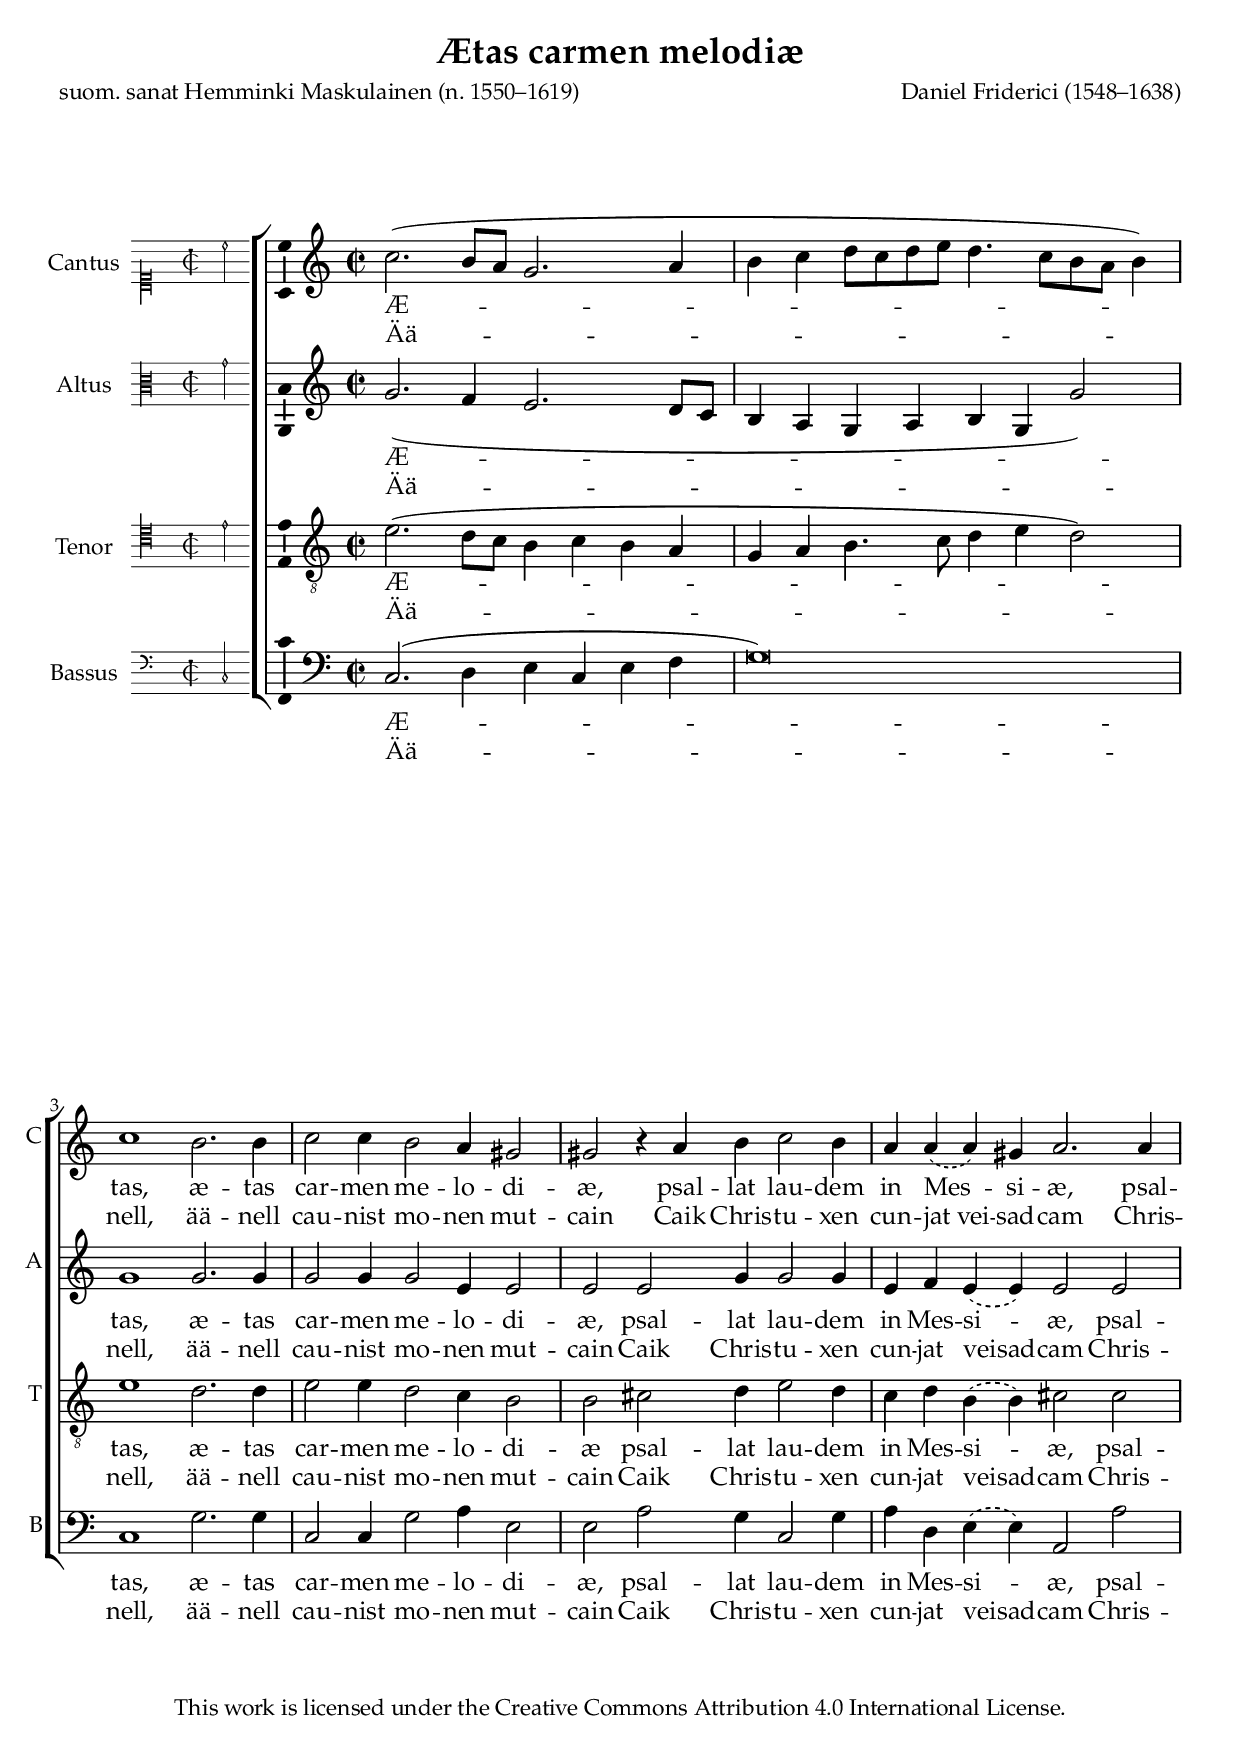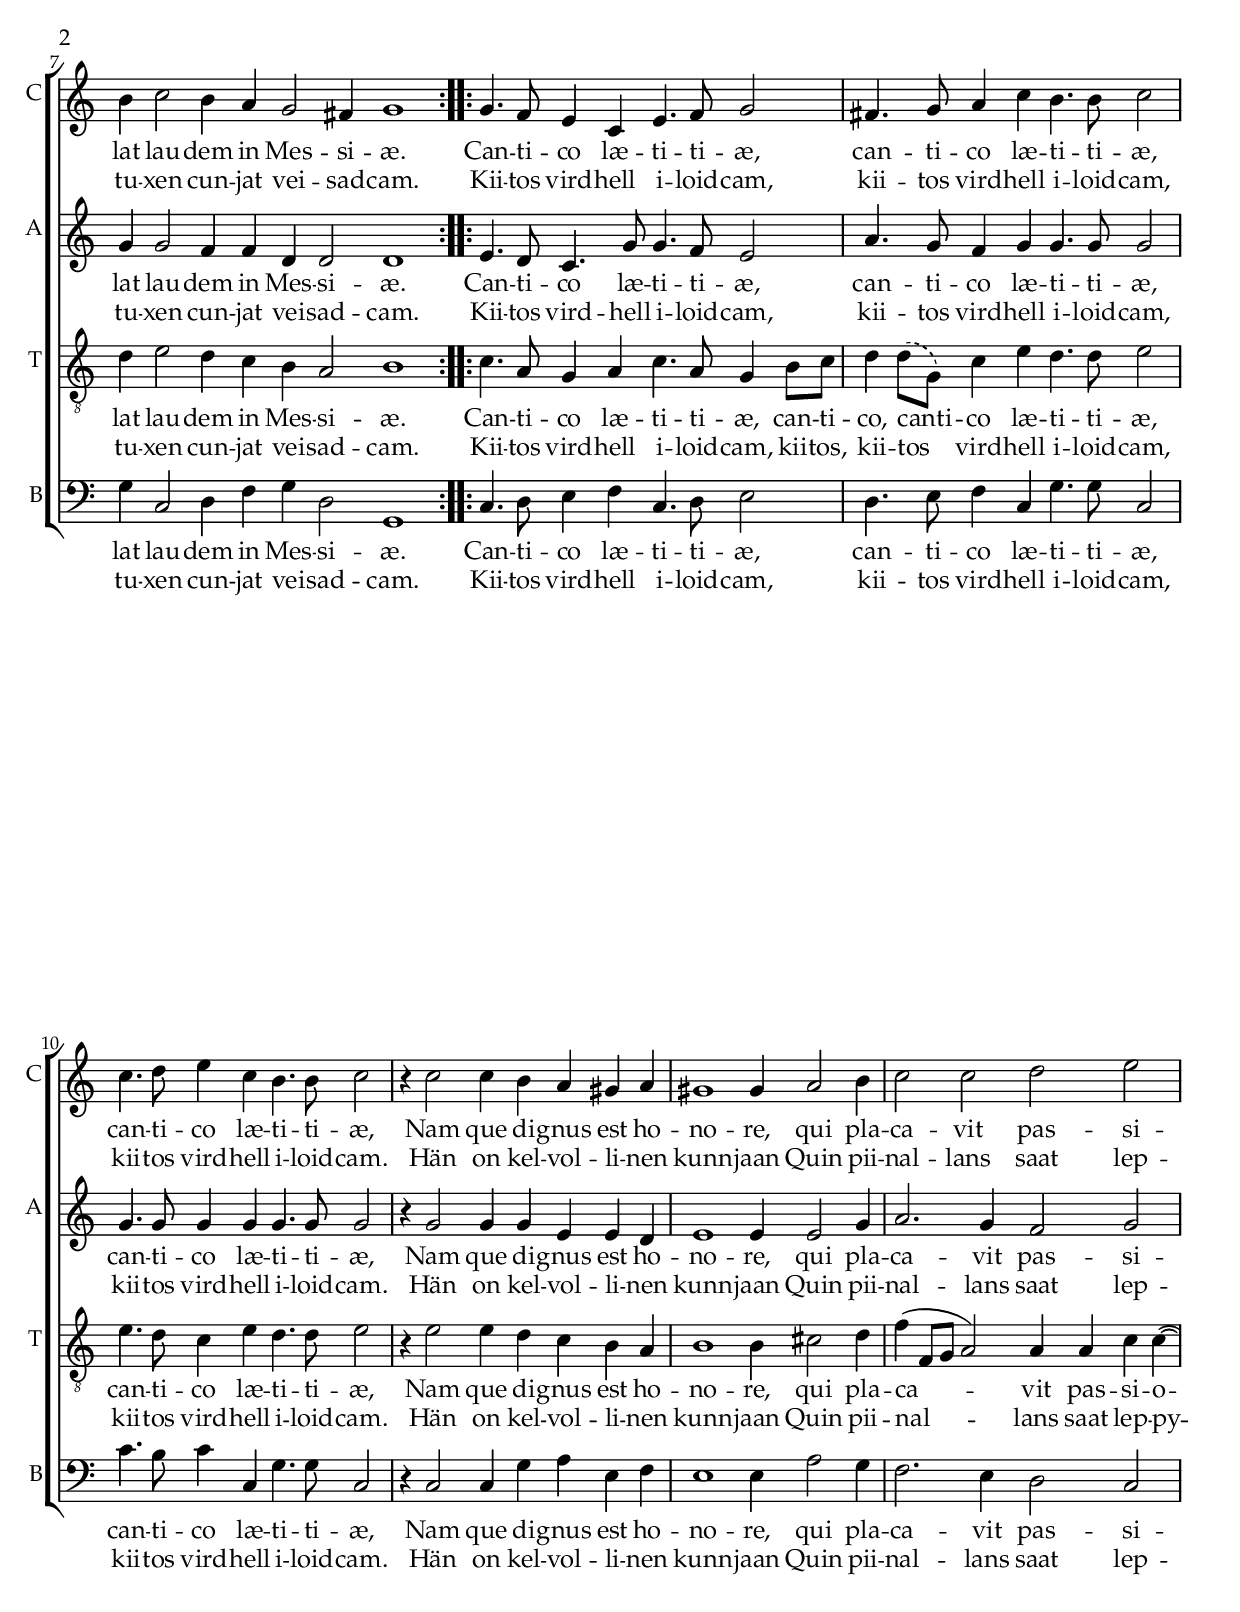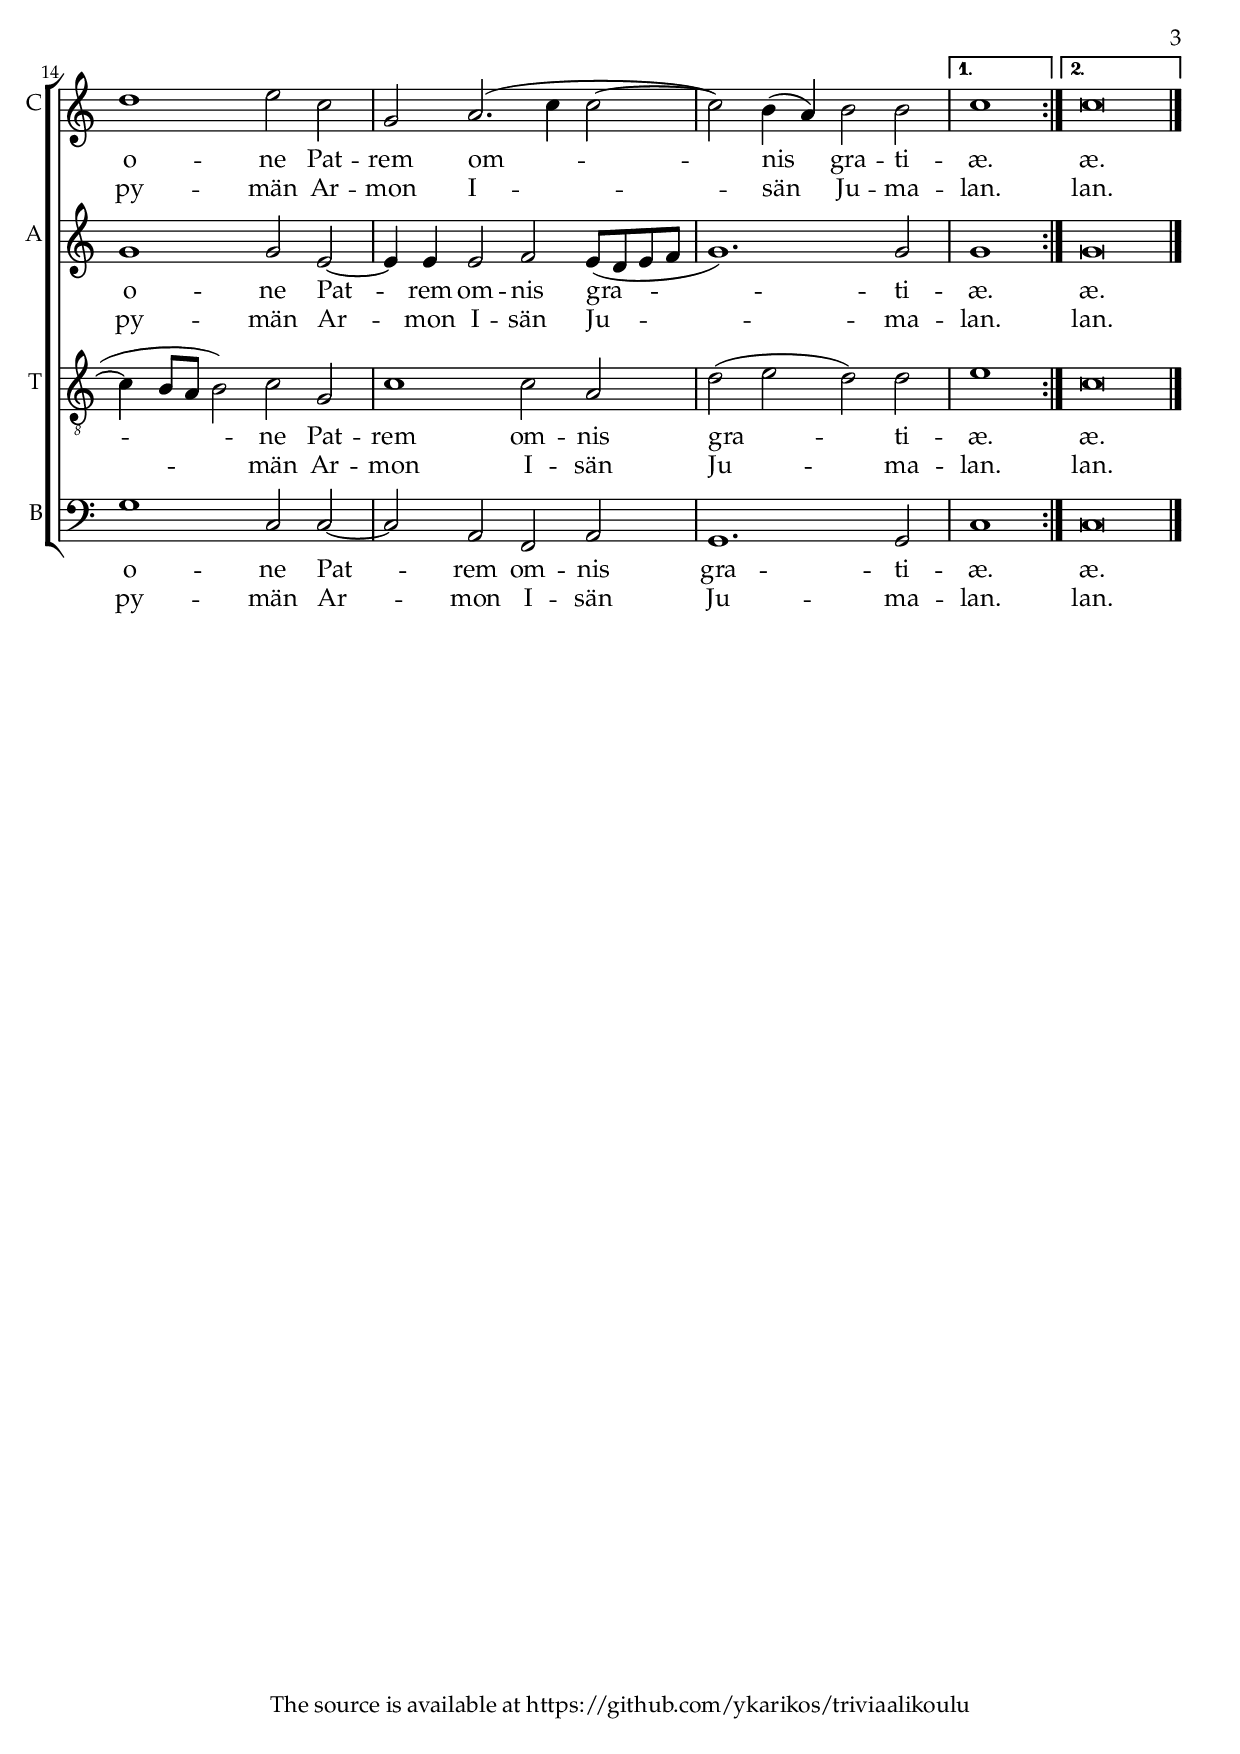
\version "2.19.49"
\include "suomi.ly"

global = { 
%  \numericTimeSignature
  \time 2/2 
	\set Timing.measureLength = #(ly:make-moment 4/2)
%  \autoBeamOff
  \key c \major
  \set Staff.midiInstrument = #"voice oohs"
}

\header {
  title = "Ætas carmen melodiæ"
%  subtitle = ""
  composer = "Daniel Friderici (1548–1638)"
  poet = "suom. sanat Hemminki Maskulainen (n. 1550–1619)"
%  instrument = "Voice (SATB)"
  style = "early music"
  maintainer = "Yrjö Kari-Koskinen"
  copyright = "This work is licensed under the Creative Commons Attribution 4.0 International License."
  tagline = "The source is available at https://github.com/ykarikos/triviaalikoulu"
}

\paper {
    #(define fonts
        (make-pango-font-tree "Palatino"
                              "Nimbus Sans"
                              "Luxi Mono"
                              (/ staff-height pt 20)))
}


SopranoMusic = \relative c'' {
  \set Staff.instrumentName = #"Cantus"
  \set Staff.shortInstrumentName = "C"

	\incipit { \clef "mensural-c1" \key c \major \time 2/2 c''2 }
	\repeat volta 2 {
		c2.( h8 a g2. a4 | h c d8 c d e d4. c8 h a h4) |
		c1 h2. h4 | c2 c4 h2 a4 gis2 | gis r4 a h c2 h4 |
		a \slurDashed a( a) gis a2. a4 | 
		\set Timing.measureLength = #(ly:make-moment 6/2)
		h c2 h4 a g2 fis4 g1 |
	}
	\repeat volta 2 {
		\set Timing.measureLength = #(ly:make-moment 4/2)
		g4. f8 e4 c e4. f8 g2 | fis4. g8 a4 c h4. h8 c2 |
		c4. d8 e4 c h4. h8 c2 |
		r4 c2 c4 h a gis a | gis1 gis4 a2 h4 | c2 c d e |
		d1 e2 c | g \slurSolid a2.( c4 c2~ | c) h4( a) h2 h |
	}
	\alternative {
		{
			\set Timing.measureLength = #(ly:make-moment 2/2)
			c1 |
		}
		{
			\set Timing.measureLength = #(ly:make-moment 4/2)
			c\breve \bar "|."
		}
	}
}

stanzaOneLyrics = \lyricmode {
	Æ -- tas, æ -- tas car -- men me -- lo -- di -- æ,
	psal -- lat lau -- dem in Mes -- si -- æ,
    psal -- lat lau -- dem in Mes -- si -- æ.
	Can -- ti -- co læ -- ti -- ti -- æ,
	can -- ti -- co læ -- ti -- ti -- æ,
	can -- ti -- co læ -- ti -- ti -- æ,
	Nam que di -- gnus est ho -- no -- re,
	qui pla -- ca -- vit pas -- si -- o -- ne
	Pat -- rem om -- nis gra -- ti -- æ. æ.
}

stanzaOneLyricsTenor = \lyricmode {
	Æ -- tas, æ -- tas car -- men me -- lo -- di -- æ
	psal -- lat lau -- dem in Mes -- si -- æ,
    psal -- lat lau -- dem in Mes -- si -- æ.
	Can -- ti -- co læ -- ti -- ti -- æ,
	can -- ti -- co, canti -- co læ -- ti -- ti -- æ,
	can -- ti -- co læ -- ti -- ti -- æ,
	Nam que di -- gnus est ho -- no -- re,
	qui pla -- ca -- vit pas -- si -- o -- ne
	Pat -- rem om -- nis gra -- ti -- æ. æ.
}

stanzaTwoLyrics = \lyricmode {
	Ää -- nell, ää -- nell cau -- nist mo -- nen mut -- cain
	Caik Chris -- tu -- xen cun -- jat veisad -- cam
	Chris -- tu -- xen cun -- jat vei -- sad -- cam.
	Kii -- tos vird -- hell i -- loid -- cam,
	kii -- tos vird -- hell i -- loid -- cam,
	kii -- tos vird -- hell i -- loid -- cam.
	Hän on kel -- vol -- li -- nen kunn -- jaan
	Quin pii -- nal -- lans saat lep -- py -- män
	Ar -- mon I -- sän Ju -- ma -- lan. lan.
}

stanzaTwoLyricsSoprano = \lyricmode {
	Ää -- nell, ää -- nell cau -- nist mo -- nen mut -- cain
	Caik Chris -- tu -- xen cun -- jat_vei -- sad -- cam
	Chris -- tu -- xen cun -- jat vei -- sad -- cam.
	Kii -- tos vird -- hell i -- loid -- cam,
	kii -- tos vird -- hell i -- loid -- cam,
	kii -- tos vird -- hell i -- loid -- cam.
	Hän on kel -- vol -- li -- nen kunn -- jaan
	Quin pii -- nal -- lans saat lep -- py -- män
	Ar -- mon I -- sän Ju -- ma -- lan. lan.
}

stanzaTwoLyricsTenor = \lyricmode {
	Ää -- nell, ää -- nell cau -- nist mo -- nen mut -- cain
	Caik Chris -- tu -- xen cun -- jat veisad -- cam
	Chris -- tu -- xen cun -- jat vei -- sad -- cam.
	Kii -- tos vird -- hell i -- loid -- cam,
	kii -- tos, kii -- tos vird -- hell i -- loid -- cam,
	kii -- tos vird -- hell i -- loid -- cam.
	Hän on kel -- vol -- li -- nen kunn -- jaan
	Quin pii -- nal -- lans saat lep -- py -- män
	Ar -- mon I -- sän Ju -- ma -- lan. lan.
}

AltoMusic = \relative c'' {
  \set Staff.instrumentName = #"Altus"
  \set Staff.shortInstrumentName = "A"

	\incipit { \clef "mensural-c3" \key c \major \time 2/2 g'2 }
	\repeat volta 2 {
		g2.( f4 e2. d8 c | h4 a g a h g g'2) | g1 g2. g4 |
		g2 g4 g2 e4 e2 | e e g4 g2 g4 | e f \slurDashed e( e) e2 e |
		g4 g2 f4 f d d2 d1
	}
	\repeat volta 2 {
		e4. d8 c4. g'8 g4. f8 e2 | a4. g8 f4 g g4. g8 g2 |
		g4. g8 g4 g g4. g8 g2 |
		r4 g2 g4 g e e d | e1 e4 e2 g4 | a2. g4 f2 g |
		g1 g2 e~ | e4 e e2 f \slurSolid e8( d e f | g1.) g2
	}
	\alternative {
		{
			\set Timing.measureLength = #(ly:make-moment 2/2)
			g1 |
		}
		{
			\set Timing.measureLength = #(ly:make-moment 4/2)
			g\breve \bar "|."
		}
	}
}

TenoreMusic = \relative c' {
  \set Staff.instrumentName = #"Tenor"
  \set Staff.shortInstrumentName = "T"

	\incipit { \clef "mensural-c4" \key c \major \time 2/2 e'2 }

	\clef "treble_8"
	\repeat volta 2 {
		e2.( d8 c h4 c h a | g a h4. c8 d4 e d2) | 
		e1 d2. d4 | e2 e4 d2 c4 h2 | h2 cis d4 e2 d4 | 
		c4 d \slurDashed h( h) cis2 cis | 
		d4 e2 d4 c h a2 h1
	}
	\repeat volta 2 {
		c4. a8 g4 a c4. a8 g4 h8 c | 
		d4  \slurDashed d8( g,) c4 e d4. d8 e2 |
 		e4. d8 c4 e d4. d8 e2 |
		r4 e2 e4 d c h a | h1 h4 cis2 d4 |
		\slurSolid f( f,8 g a2) a4 a c c~( | c h8 a h2) c g |
		c1 c2 a | d( e d) d |
	}
	\alternative {
		{
			\set Timing.measureLength = #(ly:make-moment 2/2)
			e1 |
		}
		{
			\set Timing.measureLength = #(ly:make-moment 4/2)
			c\breve \bar "|."
		}
	}

}

BassMusic = \relative c {
  \set Staff.instrumentName = #"Bassus"
  \set Staff.shortInstrumentName = "B"

	\incipit { \clef "mensural-f" \key c \major \time 2/2 c2 }

	\clef bass
	\repeat volta 2 {
		c2.( d4 e c e f | g\breve) | c,1 g'2. g4 |
		c,2 c4 g'2 a4 e2 | e a g4 c,2 g'4 |
		a d, \slurDashed e( e) a,2 a' |
		g4 c,2 d4 f g d2 g,1
	}
	\repeat volta 2 {
		c4. d8 e4 f c4. d8 e2 | d4. e8 f4 c g'4. g8 c,2 |
		c'4. h8 c4 c,4 g'4. g8 c,2 |
		r4 c2 c4 g' a e f | e1 e4 a2 g4 | f2. e4 d2 c |
		g'1 c,2 c~ | c a f a | g1. g2 |
	}
	\alternative {
		{
			\set Timing.measureLength = #(ly:make-moment 2/2)
			c1 |
		}
		{
			\set Timing.measureLength = #(ly:make-moment 4/2)
			c\breve \bar "|."
		}
	}
}



\score {
  \new ChoirStaff <<
    \new Staff <<
      \new Voice = "Soprano" {
		\global
        \SopranoMusic
      }
     \new Lyrics \lyricsto "Soprano" {
       \stanzaOneLyrics
     }
     \new Lyrics \lyricsto "Soprano" {
       \stanzaTwoLyricsSoprano
     }
    >>
    \new Staff <<
      \new Voice = "Alto" {
        \global
        \AltoMusic
      }
     \new Lyrics \lyricsto "Alto" {
       \stanzaOneLyrics
     }
     \new Lyrics \lyricsto "Alto" {
       \stanzaTwoLyrics
     }
    >>
    \new Staff <<
      \new Voice = "Tenore" {
        \global
        \TenoreMusic
      }
      \new Lyrics \lyricsto "Tenore" {
       \stanzaOneLyricsTenor
      }
      \new Lyrics \lyricsto "Tenore" {
       \stanzaTwoLyricsTenor
      }
    >>
    \new Staff <<
      \new Voice = "Bass" {
        \global
        \BassMusic
      }
      \new Lyrics \lyricsto "Bass" {
       \stanzaOneLyrics
      }
      \new Lyrics \lyricsto "Bass" {
       \stanzaTwoLyrics
      }
    >>
  >>
  \midi { 
    \tempo 4 = 160
  }
  \layout {
    \context {
      \Voice
      \consists "Ambitus_engraver"
%		\hide Slur
    }
    indent = 3.5\cm
    incipit-width = 2\cm
    \context {
     \Staff \RemoveEmptyStaves
    }
    \context {
     \Score
     \override VerticalAxisGroup.remove-first = ##t
    }
  }
}